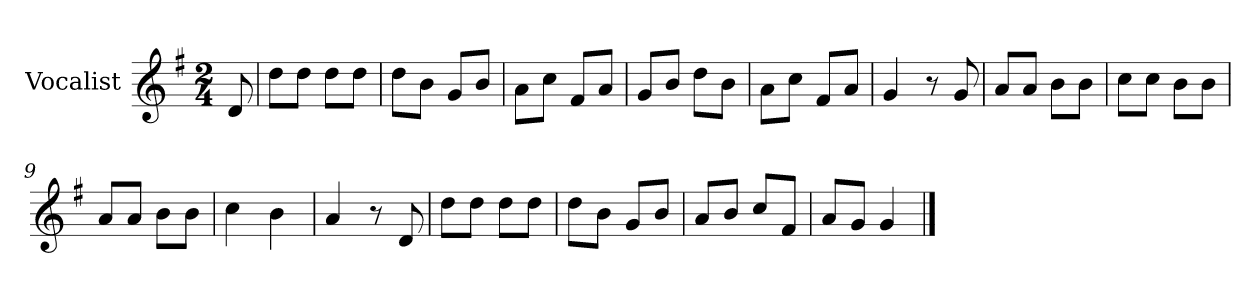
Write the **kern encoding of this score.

**kern
*part1
*staff1
*I"Vocalist
*k[f#]
*G:
*M2/4
=
8d
=1
8ddL
8ddJ
8ddL
8ddJ
=2
8ddL
8bJ
8gL
8bJ
=3
8aL
8ccJ
8f#L
8aJ
=4
8gL
8bJ
8ddL
8bJ
=5
8aL
8ccJ
8f#L
8aJ
=6
4g
8r
8g
=7
8aL
8aJ
8bL
8bJ
=8
8ccL
8ccJ
8bL
8bJ
=9
8aL
8aJ
8bL
8bJ
=10
4cc
4b
=11
4a
8r
8d
=12
8ddL
8ddJ
8ddL
8ddJ
=13
8ddL
8bJ
8gL
8bJ
=14
8aL
8bJ
8ccL
8f#J
=15
8aL
8gJ
4g
==
*-
